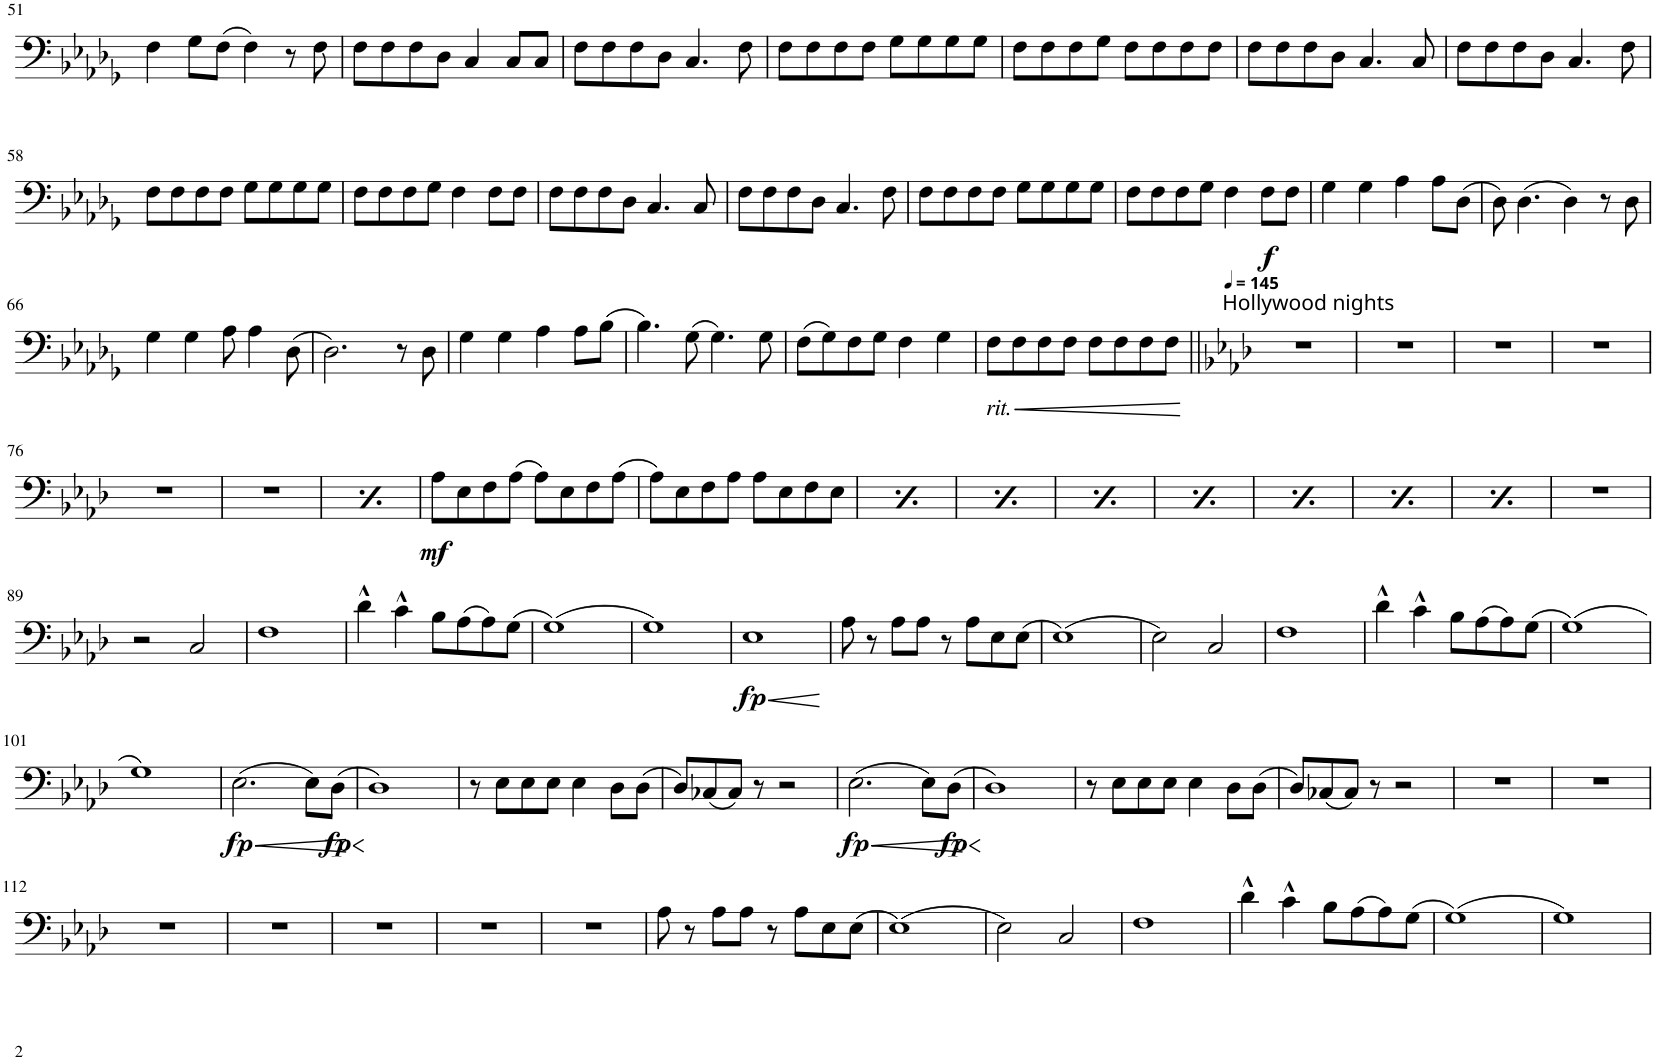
**kern	**dynam
*part1	*part1
*staff1	*staff1
*I"Trombone	*
*I'Tbn.	*
!!LO:PB:g=z
*clefF4	*
*k[b-e-a-d-g-]	*
*M4/4	*
=51	=51
4F\	.
8G-\L	.
(8F\J	.
4F\)	.
8r	.
8F\	.
=52	=52
8F\L	.
8F\	.
8F\	.
8D-\J	.
4C/	.
8C/L	.
8C/J	.
=53	=53
8F\L	.
8F\	.
8F\	.
8D-\J	.
4.C/	.
8F\	.
=54	=54
8F\L	.
8F\	.
8F\	.
8F\J	.
8G-\L	.
8G-\	.
8G-\	.
8G-\J	.
=55	=55
8F\L	.
8F\	.
8F\	.
8G-\J	.
8F\L	.
8F\	.
8F\	.
8F\J	.
=56	=56
8F\L	.
8F\	.
8F\	.
8D-\J	.
4.C/	.
8C/	.
=57	=57
8F\L	.
8F\	.
8F\	.
8D-\J	.
4.C/	.
8F\	.
!!LO:LB:g=z
=58	=58
8F\L	.
8F\	.
8F\	.
8F\J	.
8G-\L	.
8G-\	.
8G-\	.
8G-\J	.
=59	=59
8F\L	.
8F\	.
8F\	.
8G-\J	.
4F\	.
8F\L	.
8F\J	.
=60	=60
8F\L	.
8F\	.
8F\	.
8D-\J	.
4.C/	.
8C/	.
=61	=61
8F\L	.
8F\	.
8F\	.
8D-\J	.
4.C/	.
8F\	.
=62	=62
8F\L	.
8F\	.
8F\	.
8F\J	.
8G-\L	.
8G-\	.
8G-\	.
8G-\J	.
=63	=63
8F\L	.
8F\	.
8F\	.
8G-\J	.
4F\	.
!	!LO:DY:b
8F\L	f
8F\J	.
=64	=64
4G-\	.
4G-\	.
4A-\	.
8A-\L	.
(8D-\J	.
=65	=65
8D-\)	.
(4.D-\	.
4D-\)	.
8r	.
8D-\	.
!!LO:LB:g=z
=66	=66
4G-\	.
4G-\	.
8A-\	.
4A-\	.
(8D-\	.
=67	=67
2.D-\)	.
8r	.
8D-\	.
=68	=68
4G-\	.
4G-\	.
4A-\	.
8A-\L	.
(8B-\J	.
=69	=69
4.B-\)	.
(8G-\	.
4.G-\)	.
8G-\	.
=70	=70
(8F\L	.
8G-\)	.
8F\	.
8G-\J	.
4F\	.
4G-\	.
=71	=71
!LO:TX:b:i:t=rit.	!
!	!LO:HP:b
8F\L	<
8F\	.
8F\	.
8F\J	.
8F\L	.
8F\	.
8F\	.
8F\J	.
.	[
=72||	=72||
*k[b-e-a-d-]	*
*MM145	*
!LO:TX:a:t=Hollywood nights	!
1r	.
=73	=73
1r	.
=74	=74
1r	.
=75	=75
1r	.
!!LO:LB:g=z
=76	=76
1r	.
=77	=77
1r	.
=78	=78
1r	.
=79	=79
!	!LO:DY:b
8A-\L	mf
8E-\	.
8F\	.
(8A-\J	.
8A-\L)	.
8E-\	.
8F\	.
(8A-\J	.
=80	=80
8A-\L)	.
8E-\	.
8F\	.
8A-\J	.
8A-\L	.
8E-\	.
8F\	.
8E-\J	.
=81	=81
(8A-\L	.
8E-\	.
8F\	.
8A-\J	.
8A-\L	.
8E-\	.
8F\	.
8E-\J	.
=82	=82
(8A-\L	.
8E-\	.
8F\	.
8A-\J	.
8A-\L	.
8E-\	.
8F\	.
8E-\J	.
=83	=83
(8A-\L	.
8E-\	.
8F\	.
8A-\J	.
8A-\L	.
8E-\	.
8F\	.
8E-\J	.
=84	=84
(8A-\L	.
8E-\	.
8F\	.
8A-\J	.
8A-\L	.
8E-\	.
8F\	.
8E-\J	.
=85	=85
(8A-\L	.
8E-\	.
8F\	.
8A-\J	.
8A-\L	.
8E-\	.
8F\	.
8E-\J	.
=86	=86
(8A-\L	.
8E-\	.
8F\	.
8A-\J	.
8A-\L	.
8E-\	.
8F\	.
8E-\J	.
=87	=87
(8A-\L	.
8E-\	.
8F\	.
8A-\J	.
8A-\L	.
8E-\	.
8F\	.
8E-\J	.
=88	=88
1r	.
!!LO:LB:g=z
=89	=89
2r	.
2C/	.
=90	=90
1F	.
=91	=91
4d-^^\	.
4c^^\	.
8B-\L	.
(8A-\	.
8A-\)	.
(8G\J	.
=92	=92
(1G)	.
=93	=93
1G)	.
=94	=94
!	!LO:HP:b
!	!LO:DY:n=1:b
1E-	< fp
.	[
=95	=95
8A-\	.
8r	.
8A-\L	.
8A-\J	.
8r	.
8A-\L	.
8E-\	.
(8E-\J	.
=96	=96
(1E-)	.
=97	=97
2E-\)	.
2C/	.
=98	=98
1F	.
=99	=99
4d-^^\	.
4c^^\	.
8B-\L	.
(8A-\	.
8A-\)	.
(8G\J	.
=100	=100
(1G)	.
!!LO:LB:g=z
=101	=101
1G)	.
=102	=102
!	!LO:HP:b
!	!LO:DY:n=1:b
(2.E-\	< fp
8E-\L)	.
!	!LO:HP:b
!	!LO:DY:n=2:b
(8D-\J	< fp
.	[ [
=103	=103
1D-)	.
=104	=104
8r	.
8E-\L	.
8E-\	.
8E-\J	.
4E-\	.
8D-\L	.
(8D-\J	.
=105	=105
8D-/L)	.
(8C-X/	.
8C-/J)	.
8r	.
2r	.
=106	=106
!	!LO:HP:b
!	!LO:DY:n=1:b
(2.E-\	< fp
8E-\L)	.
!	!LO:HP:b
!	!LO:DY:n=2:b
(8D-\J	< fp
.	[ [
=107	=107
1D-)	.
=108	=108
8r	.
8E-\L	.
8E-\	.
8E-\J	.
4E-\	.
8D-\L	.
(8D-\J	.
=109	=109
8D-/L)	.
(8C-X/	.
8C-/J)	.
8r	.
2r	.
=110	=110
1r	.
=111	=111
1r	.
!!LO:LB:g=z
=112	=112
1r	.
=113	=113
1r	.
=114	=114
1r	.
=115	=115
1r	.
=116	=116
1r	.
=117	=117
8A-\	.
8r	.
8A-\L	.
8A-\J	.
8r	.
8A-\L	.
8E-\	.
(8E-\J	.
=118	=118
(1E-)	.
=119	=119
2E-\)	.
2C/	.
=120	=120
1F	.
=121	=121
4d-^^\	.
4c^^\	.
8B-\L	.
(8A-\	.
8A-\)	.
(8G\J	.
=122	=122
(1G)	.
=123	=123
1G)	.
=	=
*-	*-
